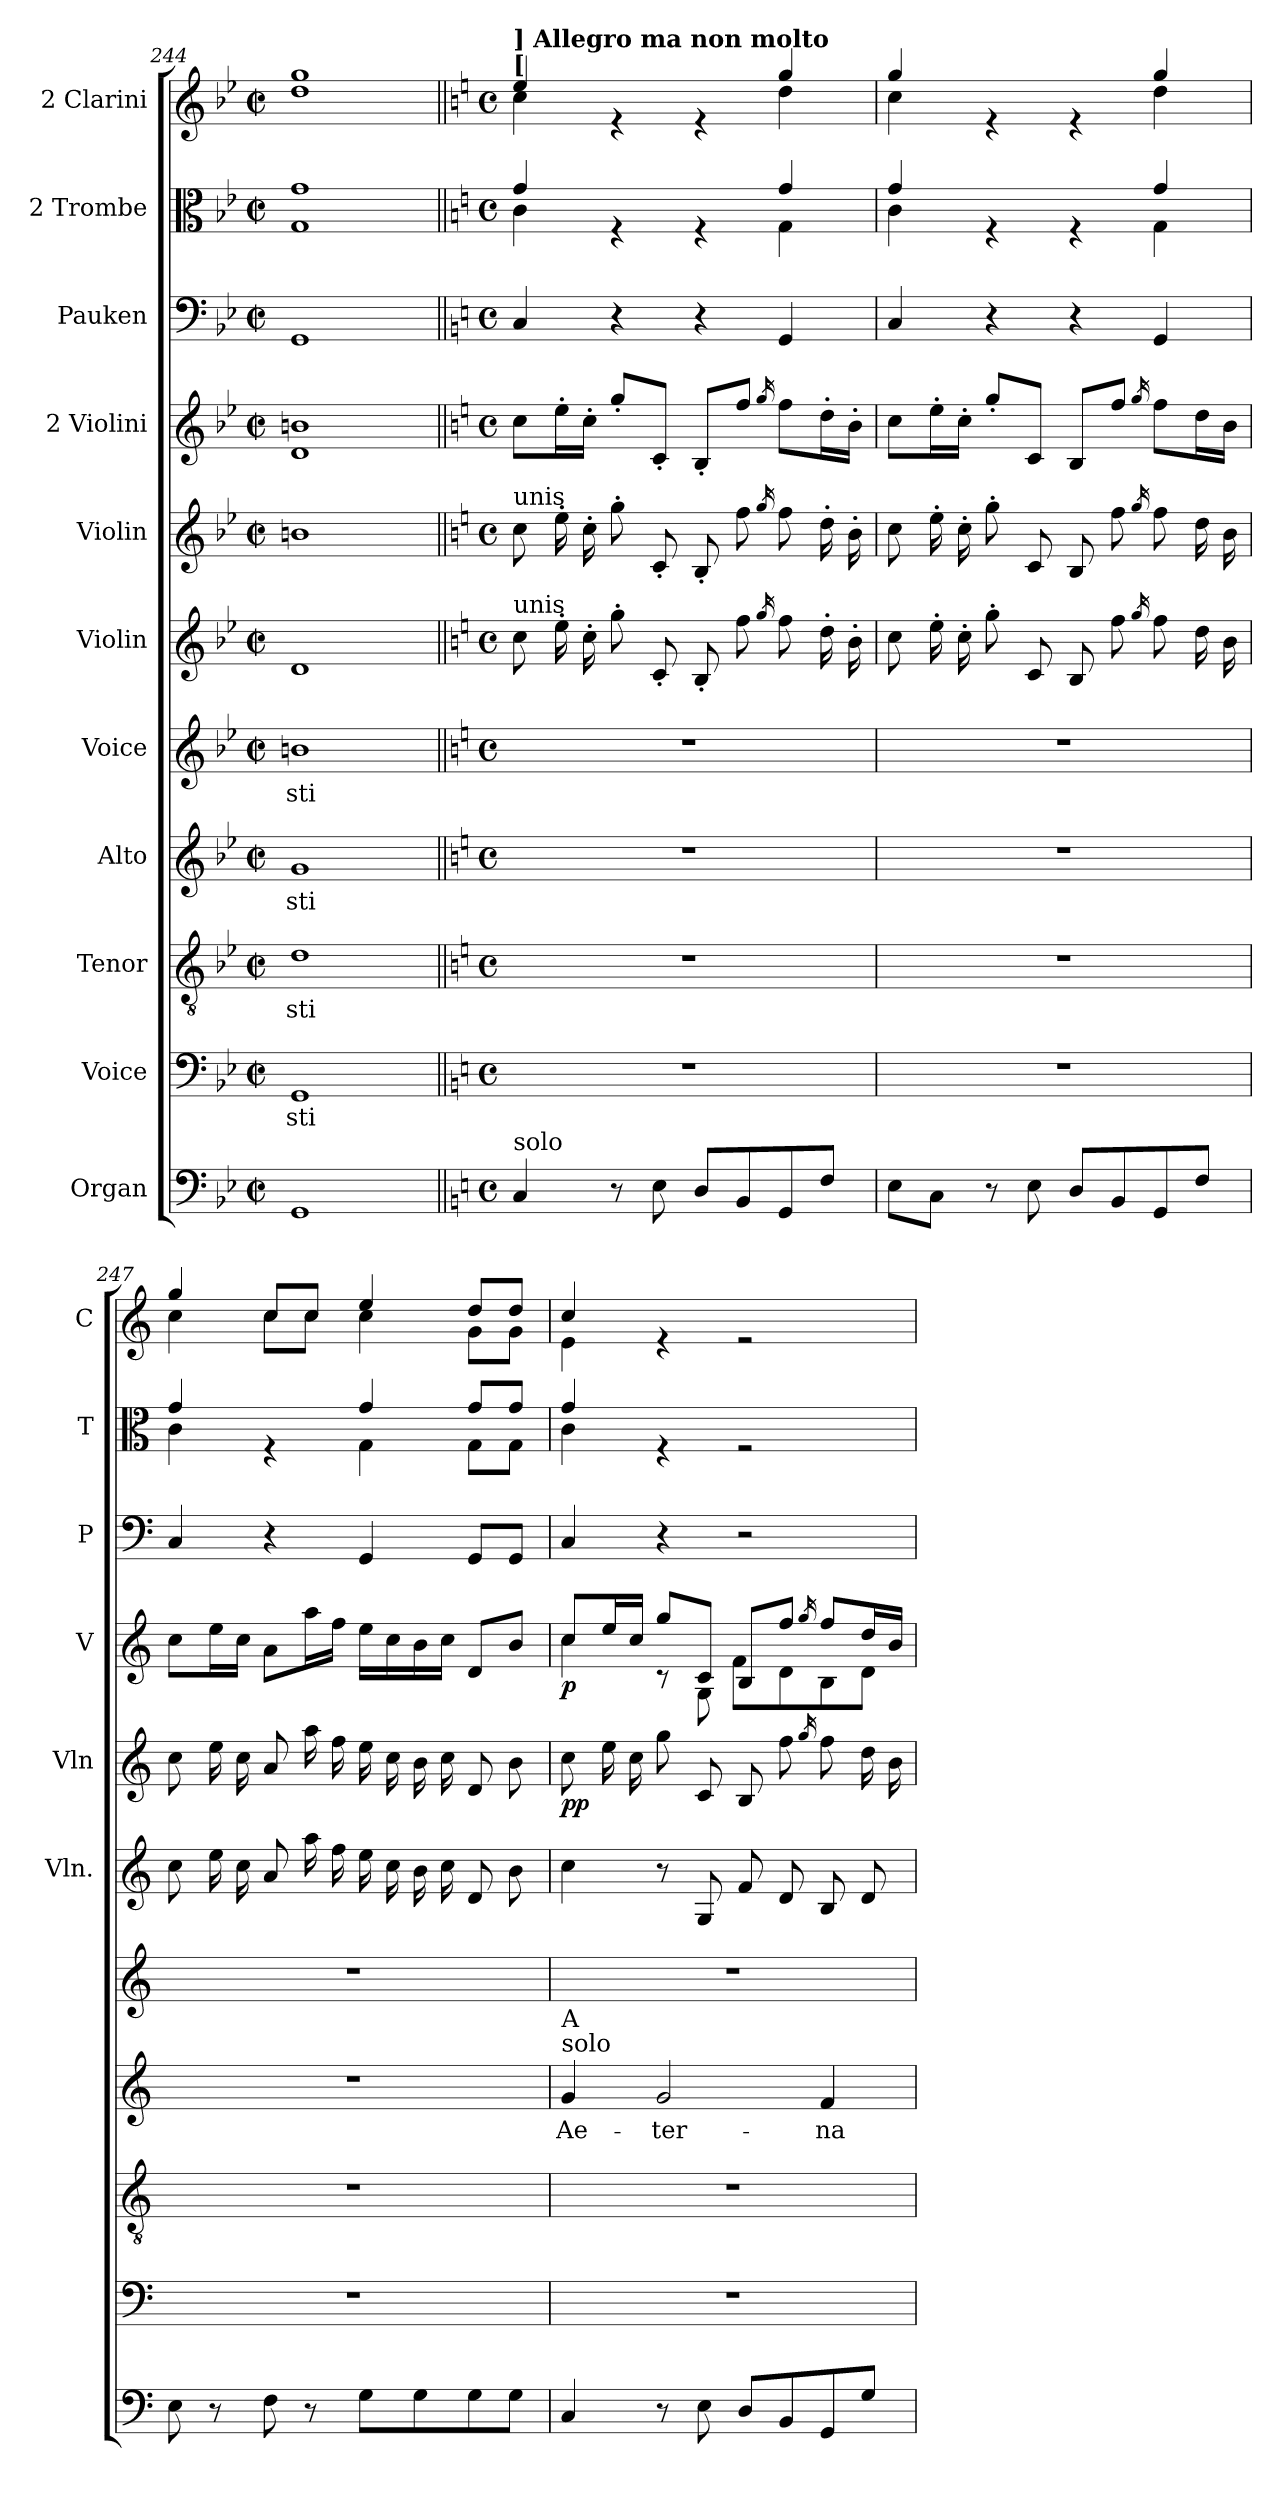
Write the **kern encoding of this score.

**kern	**kern	**text	**kern	**text	**kern	**text	**kern	**text	**kern	**kern	**dynam	**kern	**dynam	**kern	**kern	**kern
*part11	*part10	*part10	*part9	*part9	*part8	*part8	*part7	*part7	*part6	*part5	*part5	*part4	*part4	*part3	*part2	*part1
*staff11	*staff10	*staff10	*staff9	*staff9	*staff8	*staff8	*staff7	*staff7	*staff6	*staff5	*staff5	*staff4	*staff4	*staff3	*staff2	*staff1
*I"Organ	*I"Voice	*	*I"Tenor	*	*I"Alto	*	*I"Voice	*	*I"Violin	*I"Violin	*	*I"2 Violini	*	*I"Pauken	*I"2 Trombe	*I"2 Clarini
*	*	*	*	*	*	*	*	*	*I'Vln.	*I'Vln	*	*I'V	*	*I'P	*I'T	*I'C
*clefF4	*clefF4	*	*clefGv2	*	*clefG2	*	*clefG2	*	*clefG2	*clefG2	*	*clefG2	*	*clefF4	*clefC3	*clefG2
*k[b-e-]	*k[b-e-]	*	*k[b-e-]	*	*k[b-e-]	*	*k[b-e-]	*	*k[b-e-]	*k[b-e-]	*	*k[b-e-]	*	*k[b-e-]	*k[b-e-]	*k[b-e-]
*M2/2	*M2/2	*	*M2/2	*	*M2/2	*	*M2/2	*	*M2/2	*M2/2	*	*M2/2	*	*M2/2	*M2/2	*M2/2
*met(c|)	*met(c|)	*	*met(c|)	*	*met(c|)	*	*met(c|)	*	*met(c|)	*met(c|)	*	*met(c|)	*	*met(c|)	*met(c|)	*met(c|)
=244	=244	=244	=244	=244	=244	=244	=244	=244	=244	=244	=244	=244	=244	=244	=244	=244
!	!	!LO:LY:b	!	!LO:LY:b	!	!LO:LY:b	!	!LO:LY:b	!	!	!	!	!	!	!	!
*	*	*	*	*	*	*	*	*	*	*	*	*^	*	*	*^	*^
1GG	1GG	-sti	1d	-sti	1g	-sti	1bn	-sti	1d	1bn	.	1bn	1d	.	1GG	1g	1G	1gg	1dd
*	*	*	*	*	*	*	*	*	*	*	*	*v	*v	*	*	*	*	*	*
!!LO:PB:g=z	!!
=245||	=245||	=245||	=245||	=245||	=245||	=245||	=245||	=245||	=245||	=245||	=245||	=245||	=245||	=245||	=245||	=245||	=245||	=245||
*k[]	*k[]	*	*k[]	*	*k[]	*	*k[]	*	*k[]	*k[]	*	*k[]	*	*k[]	*k[]	*	*k[]	*
*M4/4	*M4/4	*	*M4/4	*	*M4/4	*	*M4/4	*	*M4/4	*M4/4	*	*M4/4	*	*M4/4	*M4/4	*	*M4/4	*
*met(c)	*met(c)	*	*met(c)	*	*met(c)	*	*met(c)	*	*met(c)	*met(c)	*	*met(c)	*	*met(c)	*met(c)	*	*met(c)	*
*	*	*	*	*	*	*	*	*	*	*	*	*	*	*	*	*	*MM90	*
*	*	*	*	*	*	*	*	*	*	*	*	*^	*	*	*	*	*	*
!	!	!	!	!	!	!	!	!	!	!	!	!	!	!	!	!	!	!LO:TX:a:B:t=[	!
!	!	!	!	!	!	!	!	!	!	!	!	!	!	!	!	!	!	!LO:TX:a:B:t=] Allegro ma non molto	!
!	!	!	!	!	!	!	!	!	!	!	!	!LO:TX:a:t=unis	!	!	!	!	!	!	!
!	!	!	!	!	!	!	!	!	!	!LO:TX:a:t=unis	!	!	!	!	!	!	!	!	!
!	!	!	!	!	!	!	!	!	!LO:TX:a:t=unis	!	!	!	!	!	!	!	!	!	!
!LO:TX:a:t=solo	!	!	!	!	!	!	!	!	!	!	!	!	!	!	!	!	!	!	!
*	*	*	*	*	*	*	*	*	*	*	*	*v	*v	*	*	*	*	*	*
4C/	1r	.	1r	.	1r	.	1r	.	8cc\	8cc\	.	8cc\L	.	4C/	4g/	4c\	4ee/	4cc\
.	.	.	.	.	.	.	.	.	16ee'\	16ee'\	.	16ee'\L	.	.	.	.	.	.
.	.	.	.	.	.	.	.	.	16cc'\	16cc'\	.	16cc'\JJ	.	.	.	.	.	.
8r	.	.	.	.	.	.	.	.	8gg'\	8gg'\	.	8gg'/L	.	4r	4rF	2ryy	4re	2ryy
8E\	.	.	.	.	.	.	.	.	8c'/	8c'/	.	8c'/J	.	.	.	.	.	.
8D/L	.	.	.	.	.	.	.	.	8B'/	8B'/	.	8B'/L	.	4r	4rF	.	4re	.
8BB/	.	.	.	.	.	.	.	.	8ff\	8ff\	.	8ff/J	.	.	.	.	.	.
.	.	.	.	.	.	.	.	.	16qgg/	16qgg/	.	16qgg/	.	.	.	.	.	.
8GG/	.	.	.	.	.	.	.	.	8ff\	8ff\	.	8ff\L	.	4GG/	4g/	4G\	4gg/	4dd\
8F/J	.	.	.	.	.	.	.	.	16dd'\	16dd'\	.	16dd'\L	.	.	.	.	.	.
.	.	.	.	.	.	.	.	.	16b'\	16b'\	.	16b'\JJ	.	.	.	.	.	.
=246	=246	=246	=246	=246	=246	=246	=246	=246	=246	=246	=246	=246	=246	=246	=246	=246	=246	=246
8E\L	1r	.	1r	.	1r	.	1r	.	8cc\	8cc\	.	8cc\L	.	4C/	4g/	4c\	4gg/	4cc\
8C\J	.	.	.	.	.	.	.	.	16ee'\	16ee'\	.	16ee'\L	.	.	.	.	.	.
.	.	.	.	.	.	.	.	.	16cc'\	16cc'\	.	16cc'\JJ	.	.	.	.	.	.
8r	.	.	.	.	.	.	.	.	8gg'\	8gg'\	.	8gg'/L	.	4r	4rF	2ryy	4re	2ryy
8E\	.	.	.	.	.	.	.	.	8c/	8c/	.	8c/J	.	.	.	.	.	.
8D/L	.	.	.	.	.	.	.	.	8B/	8B/	.	8B/L	.	4r	4rF	.	4re	.
8BB/	.	.	.	.	.	.	.	.	8ff\	8ff\	.	8ff/J	.	.	.	.	.	.
.	.	.	.	.	.	.	.	.	16qgg/	16qgg/	.	16qgg/	.	.	.	.	.	.
8GG/	.	.	.	.	.	.	.	.	8ff\	8ff\	.	8ff\L	.	4GG/	4g/	4G\	4gg/	4dd\
8F/J	.	.	.	.	.	.	.	.	16dd\	16dd\	.	16dd\L	.	.	.	.	.	.
.	.	.	.	.	.	.	.	.	16b\	16b\	.	16b\JJ	.	.	.	.	.	.
=247	=247	=247	=247	=247	=247	=247	=247	=247	=247	=247	=247	=247	=247	=247	=247	=247	=247	=247
8E\	1r	.	1r	.	1r	.	1r	.	8cc\	8cc\	.	8cc\L	.	4C/	4g/	4c\	4gg/	4cc\
8r	.	.	.	.	.	.	.	.	16ee\	16ee\	.	16ee\L	.	.	.	.	.	.
.	.	.	.	.	.	.	.	.	16cc\	16cc\	.	16cc\JJ	.	.	.	.	.	.
8F\	.	.	.	.	.	.	.	.	8a/	8a/	.	8a\L	.	4r	4rF	4ryy	8cc/L	8cc\L
8r	.	.	.	.	.	.	.	.	16aa\	16aa\	.	16aa\L	.	.	.	.	8cc/J	8cc\J
.	.	.	.	.	.	.	.	.	16ff\	16ff\	.	16ff\JJ	.	.	.	.	.	.
8G\L	.	.	.	.	.	.	.	.	16ee\	16ee\	.	16ee\LL	.	4GG/	4g/	4G\	4ee/	4cc\
.	.	.	.	.	.	.	.	.	16cc\	16cc\	.	16cc\	.	.	.	.	.	.
8G\	.	.	.	.	.	.	.	.	16b\	16b\	.	16b\	.	.	.	.	.	.
.	.	.	.	.	.	.	.	.	16cc\	16cc\	.	16cc\JJ	.	.	.	.	.	.
8G\	.	.	.	.	.	.	.	.	8d/	8d/	.	8d/L	.	8GG/L	8g/L	8G\L	8dd/L	8g\L
8G\J	.	.	.	.	.	.	.	.	8b\	8b\	.	8b/J	.	8GG/J	8g/J	8G\J	8dd/J	8g\J
=248	=248	=248	=248	=248	=248	=248	=248	=248	=248	=248	=248	=248	=248	=248	=248	=248	=248	=248
!	!	!	!	!	!LO:TX:a:t=solo	!	!	!	!	!	!	!	!	!	!	!	!	!
!	!	!	!	!	!LO:TX:a:t=A	!	!	!	!	!	!	!	!	!	!	!	!	!
!	!	!	!	!	!	!LO:LY:b	!	!	!	!	!LO:DY:b	!	!	!	!	!	!	!
*	*	*	*	*	*	*	*	*	*	*	*	*^	*	*	*	*	*	*
!	!	!	!	!	!	!	!	!	!	!	!LO:DY:n=1:b	!	!	!LO:DY:b	!	!	!	!	!
4C/	1r	.	1r	.	4g/	Ae-	1r	.	4cc\	8cc\	p p	8cc/L	4cc\	p	4C/	4g/	4c\	4cc/	4e\
.	.	.	.	.	.	.	.	.	.	16ee\	.	16ee/L	.	.	.	.	.	.	.
.	.	.	.	.	.	.	.	.	.	16cc\	.	16cc/JJ	.	.	.	.	.	.	.
!	!	!	!	!	!	!LO:LY:b	!	!	!	!	!	!	!	!	!	!	!	!	!
8r	.	.	.	.	2g/	-ter-	.	.	8r	8gg\	.	8gg/L	8r	.	4r	4rF	2.ryy	4re	2.ryy
8E\	.	.	.	.	.	.	.	.	8G/	8c/	.	8c/J	8G\	.	.	.	.	.	.
8D/L	.	.	.	.	.	.	.	.	8f/	8B/	.	8B/L	8f\L	.	2r	2rF	.	2re	.
8BB/	.	.	.	.	.	.	.	.	8d/	8ff\	.	8ff/J	8d\	.	.	.	.	.	.
.	.	.	.	.	.	.	.	.	.	16qgg/	.	16qgg/	.	.	.	.	.	.	.
!	!	!	!	!	!	!LO:LY:b	!	!	!	!	!	!	!	!	!	!	!	!	!
8GG/	.	.	.	.	4f/	-na	.	.	8B/	8ff\	.	8ff/L	8B\	.	.	.	.	.	.
8G/J	.	.	.	.	.	.	.	.	8d/	16dd\	.	16dd/L	8d\J	.	.	.	.	.	.
.	.	.	.	.	.	.	.	.	.	16b\	.	16b/JJ	.	.	.	.	.	.	.
*	*	*	*	*	*	*	*	*	*	*	*	*	*	*	*	*v	*v	*	*
*	*	*	*	*	*	*	*	*	*	*	*	*v	*v	*	*	*	*v	*v
=	=	=	=	=	=	=	=	=	=	=	=	=	=	=	=	=
*-	*-	*-	*-	*-	*-	*-	*-	*-	*-	*-	*-	*-	*-	*-	*-	*-
